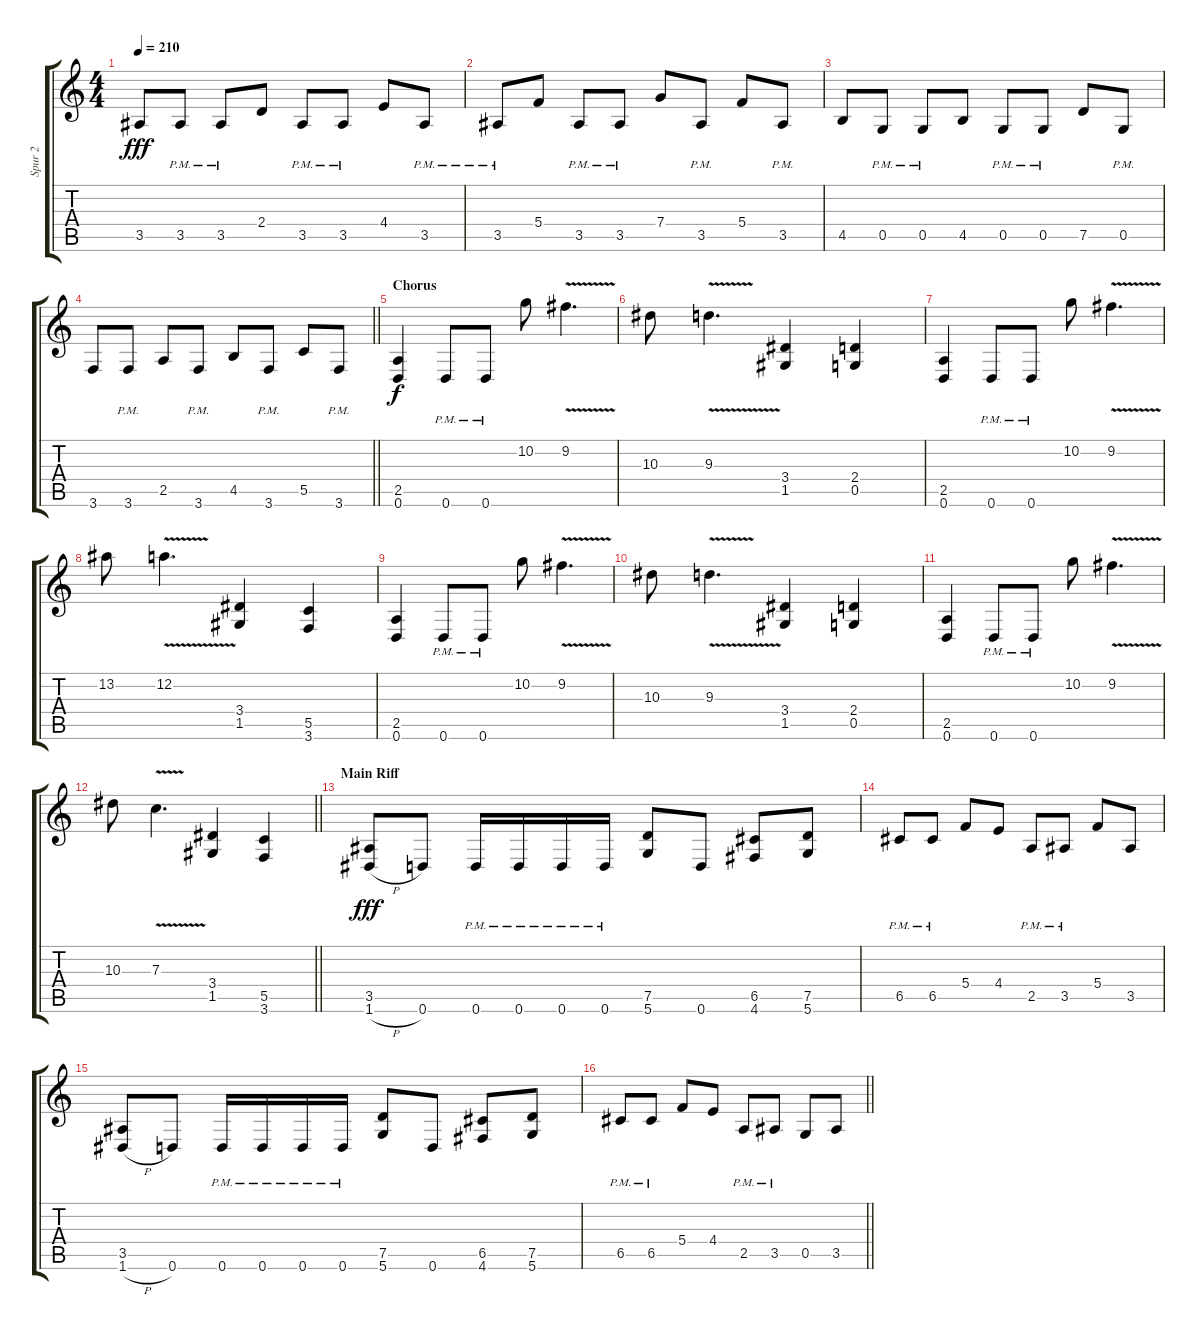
\track ("Spur 2" "Spur 2") {instrument distortionguitar}
\staff {score tabs}
\tuning (D4 A3 F3 C3 G2 D2) {hide}
\ts (4 4)
\tempo 210
\clef g2
\ks c
3.5.8{dy fff} 3.5{pm}.8 3.5{pm}.8 2.4.8 3.5{pm}.8 3.5{pm}.8 4.4.8 3.5{pm}.8 |
3.5{pm}.8 5.4.8 3.5{pm}.8 3.5{pm}.8 7.4.8 3.5{pm}.8 5.4.8 3.5{pm}.8 |
4.5.8 0.5{pm}.8 0.5{pm}.8 4.5.8 0.5{pm}.8 0.5{pm}.8 7.5.8 0.5{pm}.8 |
\barLineRight lightlight
3.6.8 3.6{pm}.8 2.5.8 3.6{pm}.8 4.5.8 3.6{pm}.8 5.5.8 3.6{pm}.8 |
\section ("" "Chorus")
(2.5 0.6).4{dy f} 0.6{pm}.8 0.6{pm}.8 10.2.8 9.2{v}.4{d} |
10.3.8 9.3{v}.4{d} (3.4 1.5).4 (2.4 0.5).4 |
(2.5 0.6).4 0.6{pm}.8 0.6{pm}.8 10.2.8 9.2{v}.4{d} |
13.2.8 12.2{v}.4{d} (3.4 1.5).4 (5.5 3.6).4 |
(2.5 0.6).4 0.6{pm}.8 0.6{pm}.8 10.2.8 9.2{v}.4{d} |
10.3.8 9.3{v}.4{d} (3.4 1.5).4 (2.4 0.5).4 |
(2.5 0.6).4 0.6{pm}.8 0.6{pm}.8 10.2.8 9.2{v}.4{d} |
\barLineRight lightlight
10.3.8 7.3{v}.4{d} (3.4 1.5).4 (5.5 3.6).4 |
\section ("" "Main Riff")
(3.5 1.6{h}).8{dy fff} 0.6.8 0.6{pm}.16 0.6{pm}.16 0.6{pm}.16 0.6{pm}.16 (7.5 5.6).8 0.6.8 (6.5 4.6).8 (7.5 5.6).8 |
6.5{pm}.8 6.5{pm}.8 5.4.8 4.4.8 2.5{pm}.8 3.5{pm}.8 5.4.8 3.5.8 |
(3.5 1.6{h}).8 0.6.8 0.6{pm}.16 0.6{pm}.16 0.6{pm}.16 0.6{pm}.16 (7.5 5.6).8 0.6.8 (6.5 4.6).8 (7.5 5.6).8 |
\barLineRight lightlight
6.5{pm}.8 6.5{pm}.8 5.4.8 4.4.8 2.5{pm}.8 3.5{pm}.8 0.5.8 3.5.8
